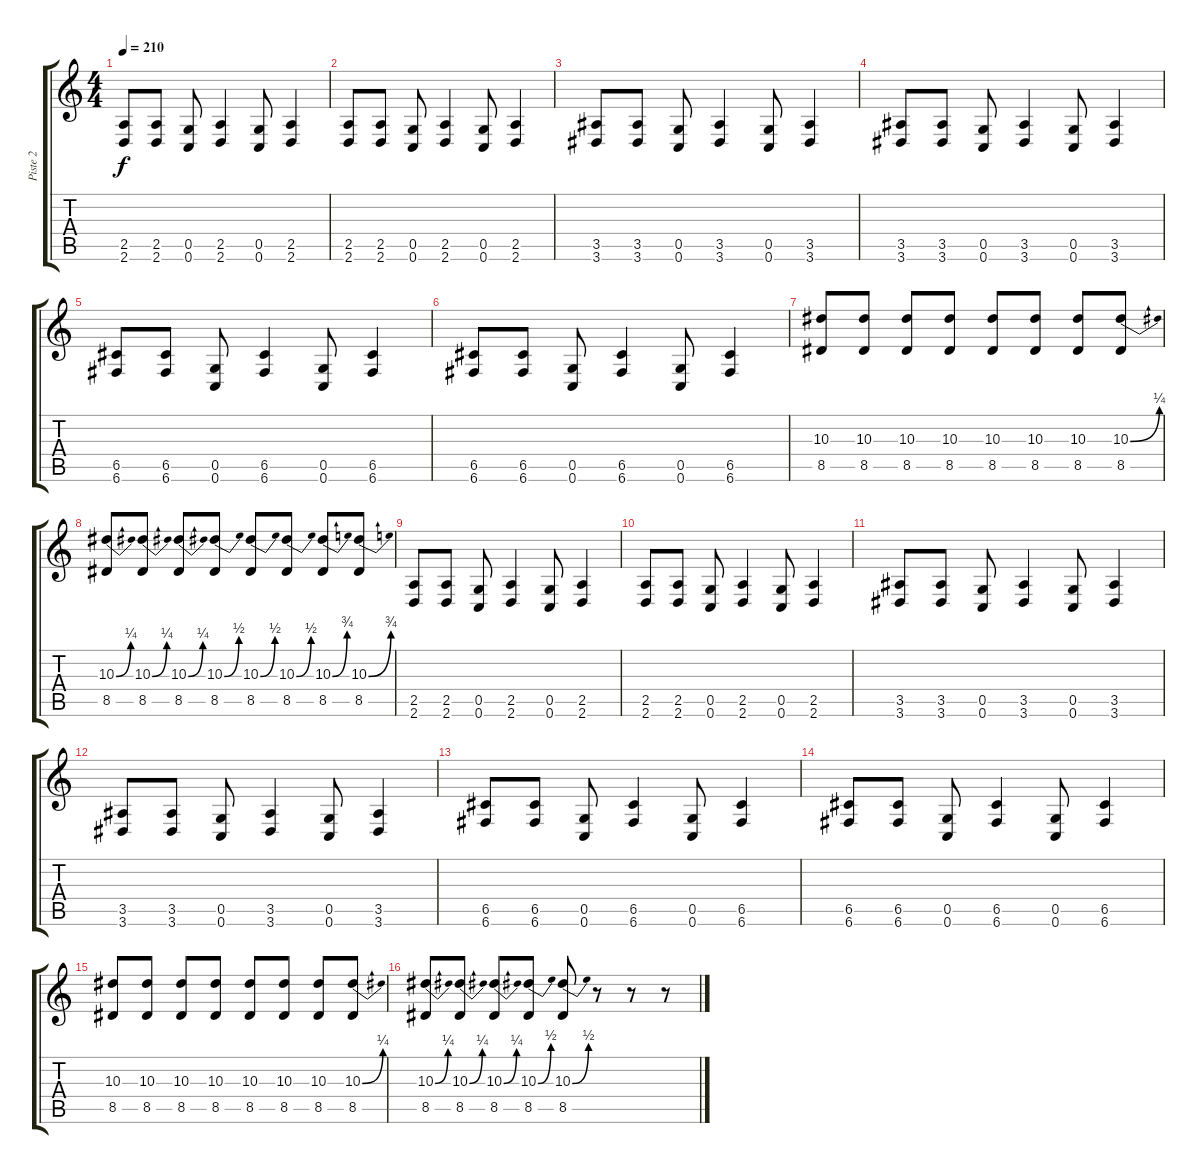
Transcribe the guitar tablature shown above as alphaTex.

\track ("Piste 2" "Piste 2") {instrument distortionguitar}
\staff {score tabs}
\tuning (D4 A3 F3 C3 G2 C2) {hide}
\ts (4 4)
\tempo 210
\clef g2
\ks c
(2.5 2.6).8{dy f} (2.5 2.6).8 (0.5 0.6).8 (2.5 2.6).4 (0.5 0.6).8 (2.5 2.6).4 |
(2.5 2.6).8 (2.5 2.6).8 (0.5 0.6).8 (2.5 2.6).4 (0.5 0.6).8 (2.5 2.6).4 |
(3.5 3.6).8 (3.5 3.6).8 (0.5 0.6).8 (3.5 3.6).4 (0.5 0.6).8 (3.5 3.6).4 |
(3.5 3.6).8 (3.5 3.6).8 (0.5 0.6).8 (3.5 3.6).4 (0.5 0.6).8 (3.5 3.6).4 |
(6.5 6.6).8 (6.5 6.6).8 (0.5 0.6).8 (6.5 6.6).4 (0.5 0.6).8 (6.5 6.6).4 |
(6.5 6.6).8 (6.5 6.6).8 (0.5 0.6).8 (6.5 6.6).4 (0.5 0.6).8 (6.5 6.6).4 |
(10.3 8.5).8 (10.3 8.5).8 (10.3 8.5).8 (10.3 8.5).8 (10.3 8.5).8 (10.3 8.5).8 (10.3 8.5).8 (10.3{be (bend 0 0 60 1)} 8.5).8 |
(10.3{be (bend 0 0 60 1)} 8.5).8 (10.3{be (bend 0 0 60 1)} 8.5).8 (10.3{be (bend 0 0 60 1)} 8.5).8 (10.3{be (bend 0 0 60 2)} 8.5).8 (10.3{be (bend 0 0 60 2)} 8.5).8 (10.3{be (bend 0 0 60 2)} 8.5).8 (10.3{be (bend 0 0 60 3)} 8.5).8 (10.3{be (bend 0 0 60 3)} 8.5).8 |
(2.5 2.6).8 (2.5 2.6).8 (0.5 0.6).8 (2.5 2.6).4 (0.5 0.6).8 (2.5 2.6).4 |
(2.5 2.6).8 (2.5 2.6).8 (0.5 0.6).8 (2.5 2.6).4 (0.5 0.6).8 (2.5 2.6).4 |
(3.5 3.6).8 (3.5 3.6).8 (0.5 0.6).8 (3.5 3.6).4 (0.5 0.6).8 (3.5 3.6).4 |
(3.5 3.6).8 (3.5 3.6).8 (0.5 0.6).8 (3.5 3.6).4 (0.5 0.6).8 (3.5 3.6).4 |
(6.5 6.6).8 (6.5 6.6).8 (0.5 0.6).8 (6.5 6.6).4 (0.5 0.6).8 (6.5 6.6).4 |
(6.5 6.6).8 (6.5 6.6).8 (0.5 0.6).8 (6.5 6.6).4 (0.5 0.6).8 (6.5 6.6).4 |
(10.3 8.5).8 (10.3 8.5).8 (10.3 8.5).8 (10.3 8.5).8 (10.3 8.5).8 (10.3 8.5).8 (10.3 8.5).8 (10.3{be (bend 0 0 60 1)} 8.5).8 |
(10.3{be (bend 0 0 60 1)} 8.5).8 (10.3{be (bend 0 0 60 1)} 8.5).8 (10.3{be (bend 0 0 60 1)} 8.5).8 (10.3{be (bend 0 0 60 2)} 8.5).8 (10.3{be (bend 0 0 60 2)} 8.5).8 r.8 r.8 r.8
